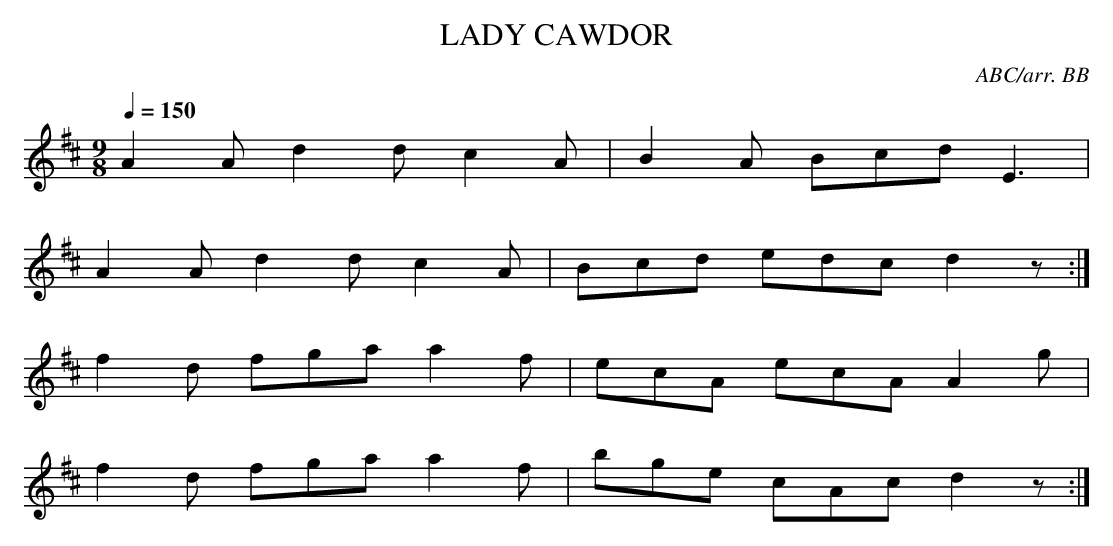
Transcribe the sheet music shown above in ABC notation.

X:1
T:LADY CAWDOR
C:ABC/arr. BB
Q:1/4=150
L:1/8
M:9/8
K:D
A2A d2d c2A|B2A Bcd E3|
A2A d2d c2A|Bcd edc d2z :|
f2d fga a2f|ecA ecA A2g|
f2d fga a2f|bge cAc d2z :|
